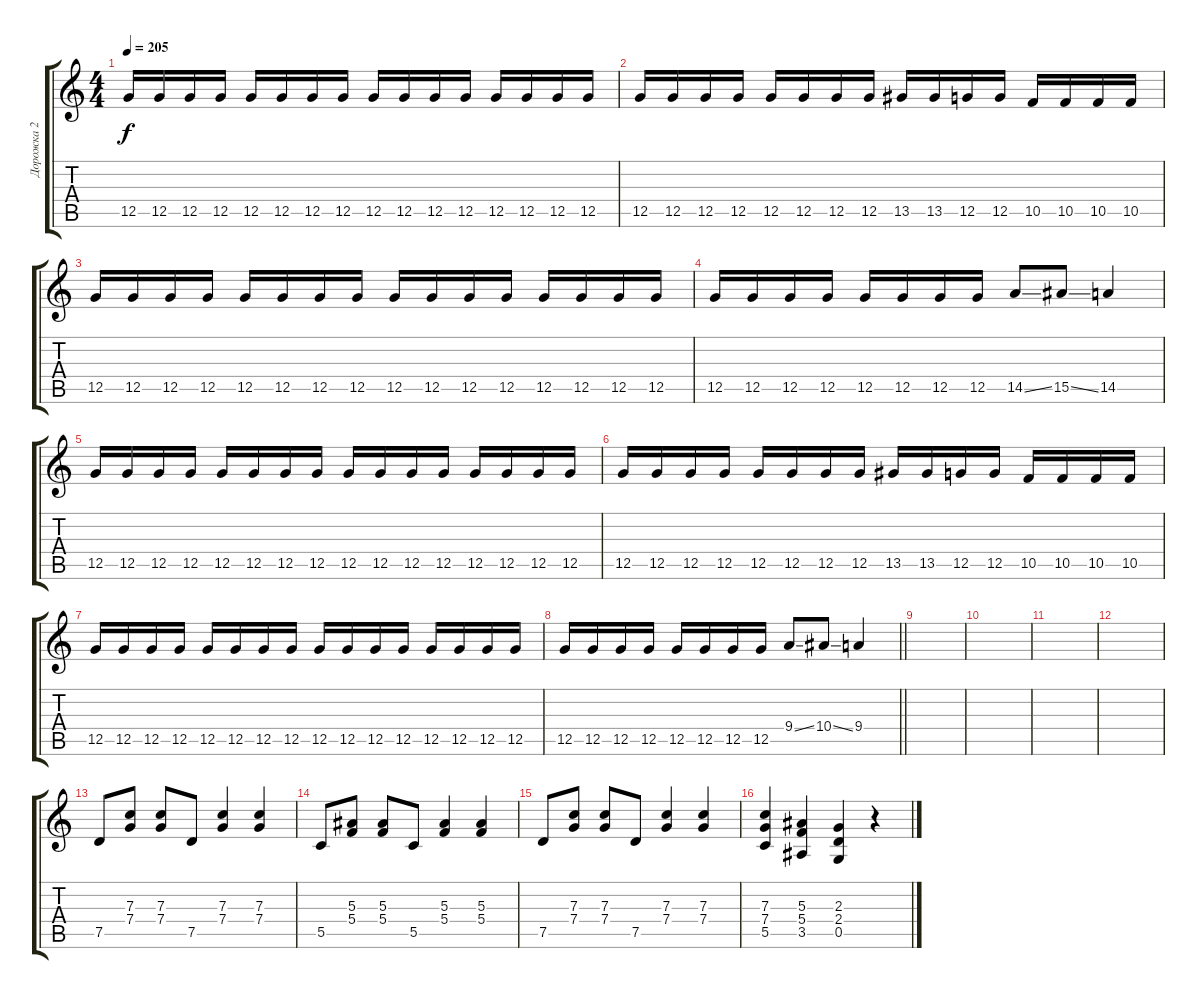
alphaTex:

\track ("Дорожка 2" "Дорожка 2") {instrument distortionguitar}
\staff {score tabs}
\tuning (D4 A3 F3 C3 G2 D2) {hide}
\ts (4 4)
\tempo 205
\clef g2
\ks c
12.5.16{dy f} 12.5.16 12.5.16 12.5.16 12.5.16 12.5.16 12.5.16 12.5.16 12.5.16 12.5.16 12.5.16 12.5.16 12.5.16 12.5.16 12.5.16 12.5.16 |
12.5.16 12.5.16 12.5.16 12.5.16 12.5.16 12.5.16 12.5.16 12.5.16 13.5.16 13.5.16 12.5.16 12.5.16 10.5.16 10.5.16 10.5.16 10.5.16 |
12.5.16 12.5.16 12.5.16 12.5.16 12.5.16 12.5.16 12.5.16 12.5.16 12.5.16 12.5.16 12.5.16 12.5.16 12.5.16 12.5.16 12.5.16 12.5.16 |
12.5.16 12.5.16 12.5.16 12.5.16 12.5.16 12.5.16 12.5.16 12.5.16 14.5{ss}.8 15.5{ss}.8 14.5.4 |
12.5.16 12.5.16 12.5.16 12.5.16 12.5.16 12.5.16 12.5.16 12.5.16 12.5.16 12.5.16 12.5.16 12.5.16 12.5.16 12.5.16 12.5.16 12.5.16 |
12.5.16 12.5.16 12.5.16 12.5.16 12.5.16 12.5.16 12.5.16 12.5.16 13.5.16 13.5.16 12.5.16 12.5.16 10.5.16 10.5.16 10.5.16 10.5.16 |
12.5.16 12.5.16 12.5.16 12.5.16 12.5.16 12.5.16 12.5.16 12.5.16 12.5.16 12.5.16 12.5.16 12.5.16 12.5.16 12.5.16 12.5.16 12.5.16 |
\barLineRight lightlight
12.5.16 12.5.16 12.5.16 12.5.16 12.5.16 12.5.16 12.5.16 12.5.16 9.4{ss}.8 10.4{ss}.8 9.4.4 |
|
|
|
|
7.5.8{volume 9} (7.3 7.4).8 (7.3 7.4).8 7.5.8 (7.3 7.4).4 (7.3 7.4).4 |
5.5.8 (5.3 5.4).8 (5.3 5.4).8 5.5.8 (5.3 5.4).4 (5.3 5.4).4 |
7.5.8 (7.3 7.4).8 (7.3 7.4).8 7.5.8 (7.3 7.4).4 (7.3 7.4).4 |
(7.3 7.4 5.5).4 (5.3 5.4 3.5).4 (2.3 2.4 0.5).4 r.4
